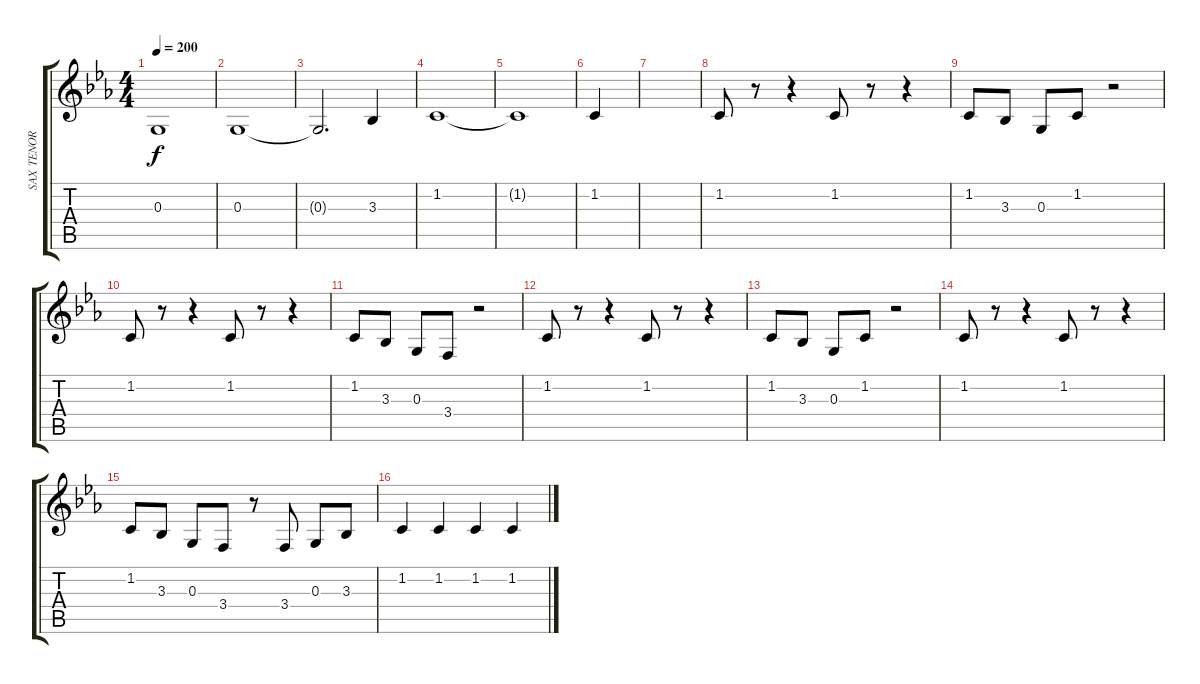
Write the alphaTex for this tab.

\track ("SAX TENOR" "SAX TENOR") {instrument tenorsax}
\staff {score tabs}
\tuning (E4 B3 G3 D3 A2 E2) {hide}
\ts (4 4)
\tempo 200
\clef g2
\ks cminor
0.3{t}.1{dy f} |
0.3.1 |
0.3{t}.2{d} 3.3.4 |
1.2.1 |
1.2{t}.1 |
1.2.4 |
|
1.2.8 r.8 r.4 1.2.8 r.8 r.4 |
1.2.8 3.3.8 0.3.8 1.2.8 r.2 |
1.2.8 r.8 r.4 1.2.8 r.8 r.4 |
1.2.8 3.3.8 0.3.8 3.4.8 r.2 |
1.2.8 r.8 r.4 1.2.8 r.8 r.4 |
1.2.8 3.3.8 0.3.8 1.2.8 r.2 |
1.2.8 r.8 r.4 1.2.8 r.8 r.4 |
1.2.8 3.3.8 0.3.8 3.4.8 r.8 3.4.8 0.3.8 3.3.8 |
1.2.4 1.2.4 1.2.4 1.2.4
